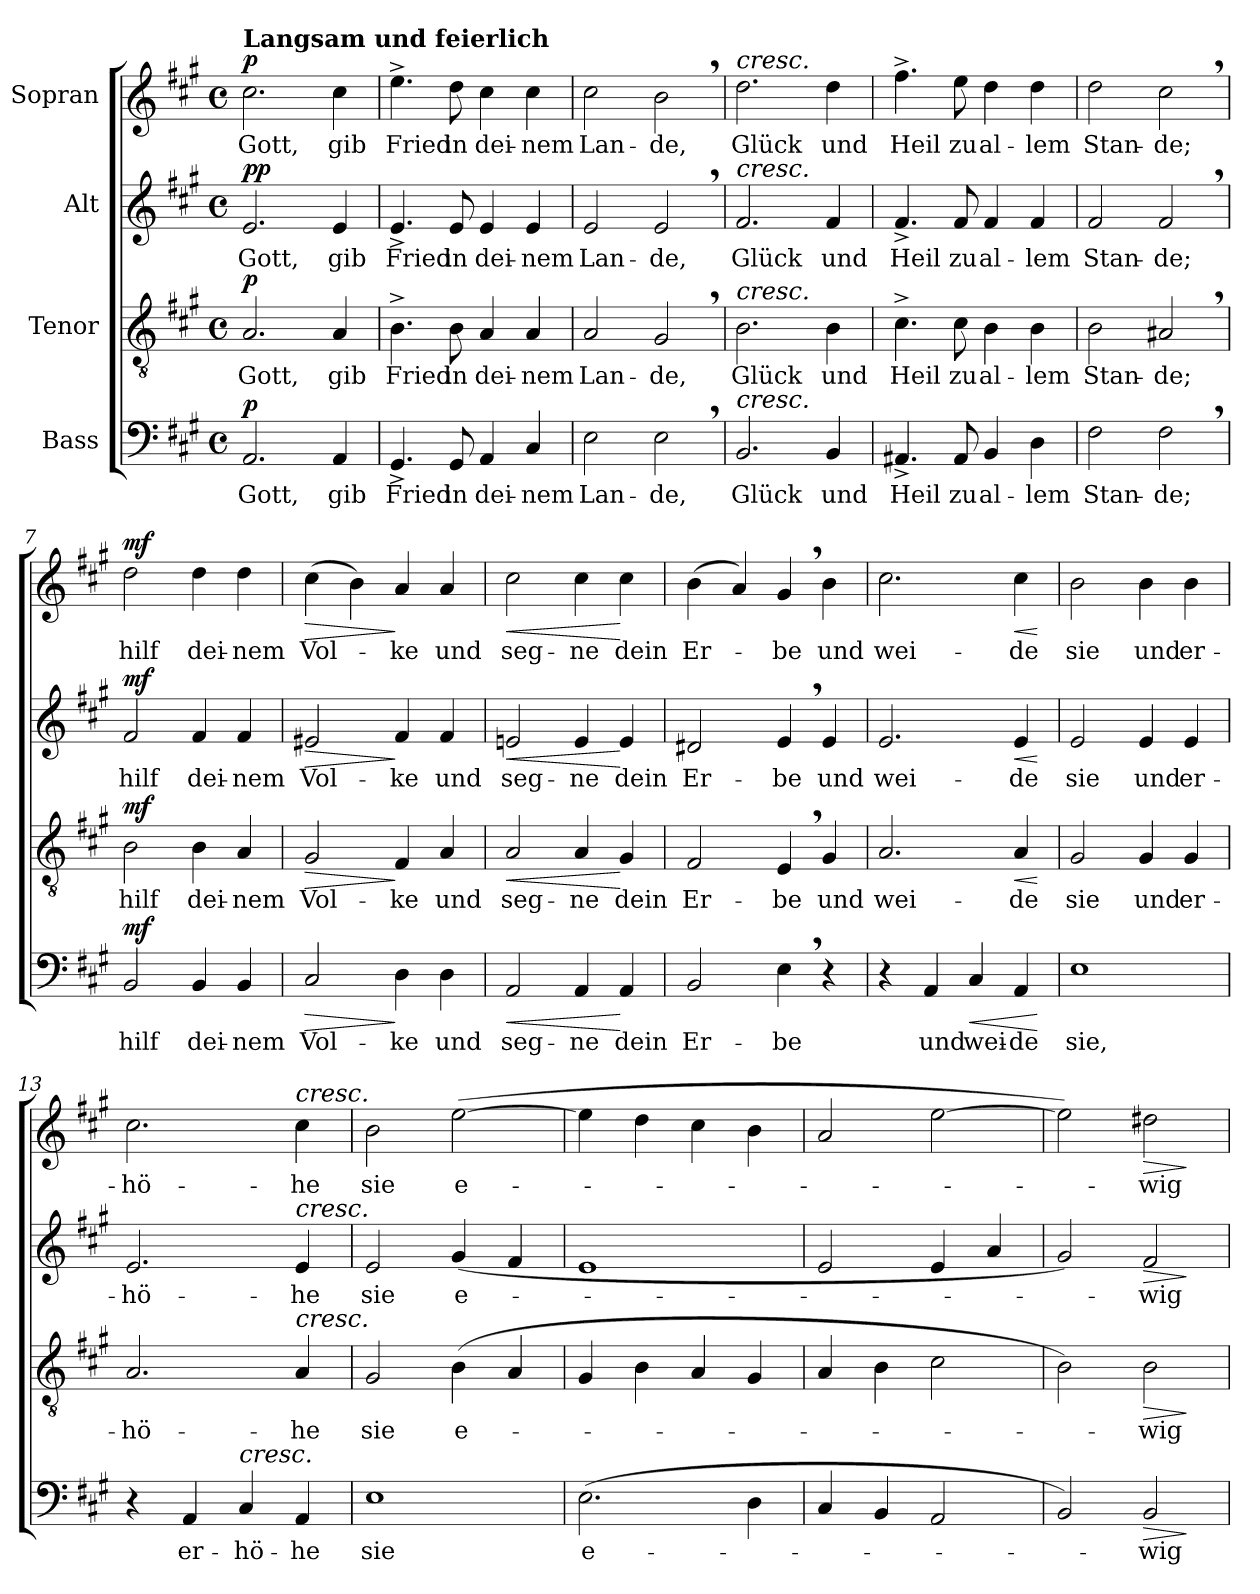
**kern	**text	**dynam	**kern	**text	**dynam	**kern	**text	**dynam	**kern	**text	**dynam
*part4	*part4	*part4	*part3	*part3	*part3	*part2	*part2	*part2	*part1	*part1	*part1
*staff4	*staff4	*staff4	*staff3	*staff3	*staff3	*staff2	*staff2	*staff2	*staff1	*staff1	*staff1
*I"Bass	*	*	*I"Tenor	*	*	*I"Alt	*	*	*I"Sopran	*	*
*clefF4	*	*	*clefGv2	*	*	*clefG2	*	*	*clefG2	*	*
*k[f#c#g#]	*	*	*k[f#c#g#]	*	*	*k[f#c#g#]	*	*	*k[f#c#g#]	*	*
*M4/4	*	*	*M4/4	*	*	*M4/4	*	*	*M4/4	*	*
*met(c)	*	*	*met(c)	*	*	*met(c)	*	*	*met(c)	*	*
=1	=1	=1	=1	=1	=1	=1	=1	=1	=1	=1	=1
!	!	!	!	!	!	!	!	!	!LO:TX:a:B:t=Langsam und feierlich	!	!
!	!LO:LY:b	!LO:DY:a	!	!LO:LY:b	!LO:DY:a	!	!LO:LY:b	!LO:DY:a	!	!LO:LY:b	!
!	!	!	!	!	!	!	!	!LO:DY:n=1:a	!	!	!LO:DY:a
2.AA/	Gott,	p	2.A/	Gott,	p	2.e/	Gott,	p p	2.cc#\	Gott,	p
!	!LO:LY:b	!	!	!LO:LY:b	!	!	!LO:LY:b	!	!	!LO:LY:b	!
4AA/	gib	.	4A/	gib	.	4e/	gib	.	4cc#\	gib	.
=2	=2	=2	=2	=2	=2	=2	=2	=2	=2	=2	=2
!	!LO:LY:b	!	!	!LO:LY:b	!	!	!LO:LY:b	!	!	!LO:LY:b	!
4.GG#^/	Fried	.	4.B^\	Fried	.	4.e^/	Fried	.	4.ee^\	Fried	.
!	!LO:LY:b	!	!	!LO:LY:b	!	!	!LO:LY:b	!	!	!LO:LY:b	!
8GG#/	in	.	8B\	in	.	8e/	in	.	8dd\	in	.
!	!LO:LY:b	!	!	!LO:LY:b	!	!	!LO:LY:b	!	!	!LO:LY:b	!
4AA/	dei-	.	4A/	dei-	.	4e/	dei-	.	4cc#\	dei-	.
!	!LO:LY:b	!	!	!LO:LY:b	!	!	!LO:LY:b	!	!	!LO:LY:b	!
4C#/	-nem	.	4A/	-nem	.	4e/	-nem	.	4cc#\	-nem	.
=3	=3	=3	=3	=3	=3	=3	=3	=3	=3	=3	=3
!	!LO:LY:b	!	!	!LO:LY:b	!	!	!LO:LY:b	!	!	!LO:LY:b	!
2E\	Lan-	.	2A/	Lan-	.	2e/	Lan-	.	2cc#\	Lan-	.
!	!LO:LY:b	!	!	!LO:LY:b	!	!	!LO:LY:b	!	!	!LO:LY:b	!
2E,\	-de,	.	2G#,/	-de,	.	2e,/	-de,	.	2b,\	-de,	.
=4	=4	=4	=4	=4	=4	=4	=4	=4	=4	=4	=4
!	!	!	!	!	!	!	!	!	!LO:TX:a:i:t=cresc.	!	!
!	!	!	!	!	!	!LO:TX:a:i:t=cresc.	!	!	!	!	!
!	!	!	!LO:TX:a:i:t=cresc.	!	!	!	!	!	!	!	!
!LO:TX:a:i:t=cresc.	!	!	!	!	!	!	!	!	!	!	!
!	!LO:LY:b	!	!	!LO:LY:b	!	!	!LO:LY:b	!	!	!LO:LY:b	!
2.BB/	Glück	.	2.B\	Glück	.	2.f#/	Glück	.	2.dd\	Glück	.
!	!LO:LY:b	!	!	!LO:LY:b	!	!	!LO:LY:b	!	!	!LO:LY:b	!
4BB/	und	.	4B\	und	.	4f#/	und	.	4dd\	und	.
!!LO:LB:g=z
=5	=5	=5	=5	=5	=5	=5	=5	=5	=5	=5	=5
!	!LO:LY:b	!	!	!LO:LY:b	!	!	!LO:LY:b	!	!	!LO:LY:b	!
4.AA#X^/	Heil	.	4.c#^\	Heil	.	4.f#^/	Heil	.	4.ff#^\	Heil	.
!	!LO:LY:b	!	!	!LO:LY:b	!	!	!LO:LY:b	!	!	!LO:LY:b	!
8AA#/	zu	.	8c#\	zu	.	8f#/	zu	.	8ee\	zu	.
!	!LO:LY:b	!	!	!LO:LY:b	!	!	!LO:LY:b	!	!	!LO:LY:b	!
4BB/	al-	.	4B\	al-	.	4f#/	al-	.	4dd\	al-	.
!	!LO:LY:b	!	!	!LO:LY:b	!	!	!LO:LY:b	!	!	!LO:LY:b	!
4D\	-lem	.	4B\	-lem	.	4f#/	-lem	.	4dd\	-lem	.
=6	=6	=6	=6	=6	=6	=6	=6	=6	=6	=6	=6
!	!LO:LY:b	!	!	!LO:LY:b	!	!	!LO:LY:b	!	!	!LO:LY:b	!
2F#\	Stan-	.	2B\	Stan-	.	2f#/	Stan-	.	2dd\	Stan-	.
!	!LO:LY:b	!	!	!LO:LY:b	!	!	!LO:LY:b	!	!	!LO:LY:b	!
2F#,\	-de;	.	2A#X,/	-de;	.	2f#,/	-de;	.	2cc#,\	-de;	.
=7	=7	=7	=7	=7	=7	=7	=7	=7	=7	=7	=7
!	!LO:LY:b	!LO:DY:a	!	!LO:LY:b	!LO:DY:a	!	!LO:LY:b	!LO:DY:a	!	!LO:LY:b	!LO:DY:a
2BB/	hilf	mf	2B\	hilf	mf	2f#/	hilf	mf	2dd\	hilf	mf
!	!LO:LY:b	!	!	!LO:LY:b	!	!	!LO:LY:b	!	!	!LO:LY:b	!
4BB/	dei-	.	4B\	dei-	.	4f#/	dei-	.	4dd\	dei-	.
!	!LO:LY:b	!	!	!LO:LY:b	!	!	!LO:LY:b	!	!	!LO:LY:b	!
4BB/	-nem	.	4A/	-nem	.	4f#/	-nem	.	4dd\	-nem	.
=8	=8	=8	=8	=8	=8	=8	=8	=8	=8	=8	=8
!	!LO:LY:b	!LO:HP:b	!	!LO:LY:b	!LO:HP:b	!	!LO:LY:b	!LO:HP:b	!	!LO:LY:b	!LO:HP:b
2C#/	Vol-	>	2G#/	Vol-	>	2e#X/	Vol-	>	(4cc#\	Vol-	>
.	.	.	.	.	.	.	.	.	4b\)	.	.
!	!LO:LY:b	!	!	!LO:LY:b	!	!	!LO:LY:b	!	!	!LO:LY:b	!
4D\	-ke	]	4F#/	-ke	]	4f#/	-ke	]	4a/	-ke	]
!	!LO:LY:b	!	!	!LO:LY:b	!	!	!LO:LY:b	!	!	!LO:LY:b	!
4D\	und	.	4A/	und	.	4f#/	und	.	4a/	und	.
!!LO:LB:g=z
=9	=9	=9	=9	=9	=9	=9	=9	=9	=9	=9	=9
!	!LO:LY:b	!LO:HP:b	!	!LO:LY:b	!LO:HP:b	!	!LO:LY:b	!LO:HP:b	!	!LO:LY:b	!LO:HP:b
2AA/	seg-	<	2A/	seg-	<	2en/	seg-	<	2cc#\	seg-	<
!	!LO:LY:b	!	!	!LO:LY:b	!	!	!LO:LY:b	!	!	!LO:LY:b	!
4AA/	-ne	.	4A/	-ne	.	4e/	-ne	.	4cc#\	-ne	.
!	!LO:LY:b	!	!	!LO:LY:b	!	!	!LO:LY:b	!	!	!LO:LY:b	!
4AA/	dein	[	4G#/	dein	[	4e/	dein	[	4cc#\	dein	[
=10	=10	=10	=10	=10	=10	=10	=10	=10	=10	=10	=10
!	!LO:LY:b	!	!	!LO:LY:b	!	!	!LO:LY:b	!	!	!LO:LY:b	!
2BB/	Er-	.	2F#/	Er-	.	2d#X/	Er-	.	(4b\	Er-	.
.	.	.	.	.	.	.	.	.	4a/)	.	.
!	!LO:LY:b	!	!	!LO:LY:b	!	!	!LO:LY:b	!	!	!LO:LY:b	!
4E,\	-be	.	4E,/	-be	.	4e,/	-be	.	4g#,/	-be	.
!	!	!	!	!LO:LY:b	!	!	!LO:LY:b	!	!	!LO:LY:b	!
4r	.	.	4G#/	und	.	4e/	und	.	4b\	und	.
=11	=11	=11	=11	=11	=11	=11	=11	=11	=11	=11	=11
!	!	!	!	!LO:LY:b	!	!	!LO:LY:b	!	!	!LO:LY:b	!
4r	.	.	2.A/	wei-	.	2.e/	wei-	.	2.cc#\	wei-	.
!	!LO:LY:b	!	!	!	!	!	!	!	!	!	!
4AA/	und	.	.	.	.	.	.	.	.	.	.
!	!LO:LY:b	!LO:HP:b	!	!	!	!	!	!	!	!	!
4C#/	wei-	<	.	.	.	.	.	.	.	.	.
!	!LO:LY:b	!	!	!LO:LY:b	!LO:HP:b	!	!LO:LY:b	!LO:HP:b	!	!LO:LY:b	!LO:HP:b
4AA/	-de	.	4A/	-de	<	4e/	-de	<	4cc#\	-de	<
.	.	[	.	.	[	.	.	[	.	.	[
=12	=12	=12	=12	=12	=12	=12	=12	=12	=12	=12	=12
!	!LO:LY:b	!	!	!LO:LY:b	!	!	!LO:LY:b	!	!	!LO:LY:b	!
1E	sie,	.	2G#/	sie	.	2e/	sie	.	2b\	sie	.
!	!	!	!	!LO:LY:b	!	!	!LO:LY:b	!	!	!LO:LY:b	!
.	.	.	4G#/	und	.	4e/	und	.	4b\	und	.
!	!	!	!	!LO:LY:b	!	!	!LO:LY:b	!	!	!LO:LY:b	!
.	.	.	4G#/	er-	.	4e/	er-	.	4b\	er-	.
=13	=13	=13	=13	=13	=13	=13	=13	=13	=13	=13	=13
!	!	!	!	!LO:LY:b	!	!	!LO:LY:b	!	!	!LO:LY:b	!
4r	.	.	2.A/	-hö-	.	2.e/	-hö-	.	2.cc#\	-hö-	.
!	!LO:LY:b	!	!	!	!	!	!	!	!	!	!
4AA/	er-	.	.	.	.	.	.	.	.	.	.
!LO:TX:a:i:t=cresc.	!	!	!	!	!	!	!	!	!	!	!
!	!LO:LY:b	!	!	!	!	!	!	!	!	!	!
4C#/	-hö-	.	.	.	.	.	.	.	.	.	.
!	!	!	!	!	!	!	!	!	!LO:TX:a:i:t=cresc.	!	!
!	!	!	!	!	!	!LO:TX:a:i:t=cresc.	!	!	!	!	!
!	!	!	!LO:TX:a:i:t=cresc.	!	!	!	!	!	!	!	!
!	!LO:LY:b	!	!	!LO:LY:b	!	!	!LO:LY:b	!	!	!LO:LY:b	!
4AA/	-he	.	4A/	-he	.	4e/	-he	.	4cc#\	-he	.
!!LO:PB:g=z
=14	=14	=14	=14	=14	=14	=14	=14	=14	=14	=14	=14
!	!LO:LY:b	!	!	!LO:LY:b	!	!	!LO:LY:b	!	!	!LO:LY:b	!
1E	sie	.	2G#/	sie	.	2e/	sie	.	2b\	sie	.
!	!	!	!	!LO:LY:b	!	!	!LO:LY:b	!	!	!LO:LY:b	!
.	.	.	(4B\	e-	.	(4g#/	e-	.	([2ee\	e-	.
.	.	.	4A/	.	.	4f#/	.	.	.	.	.
=15	=15	=15	=15	=15	=15	=15	=15	=15	=15	=15	=15
!	!LO:LY:b	!	!	!	!	!	!	!	!	!	!
(2.E\	e-	.	4G#/	.	.	1e	.	.	4ee\]	.	.
.	.	.	4B\	.	.	.	.	.	4dd\	.	.
.	.	.	4A/	.	.	.	.	.	4cc#\	.	.
4D\	.	.	4G#/	.	.	.	.	.	4b\	.	.
=16	=16	=16	=16	=16	=16	=16	=16	=16	=16	=16	=16
4C#/	.	.	4A/	.	.	2e/	.	.	2a/	.	.
4BB/	.	.	4B\	.	.	.	.	.	.	.	.
2AA/	.	.	2c#\	.	.	4e/	.	.	[2ee\	.	.
.	.	.	.	.	.	4a/	.	.	.	.	.
=17	=17	=17	=17	=17	=17	=17	=17	=17	=17	=17	=17
2BB/)	.	.	2B\)	.	.	2g#/)	.	.	2ee\])	.	.
!	!LO:LY:b	!LO:HP:b	!	!LO:LY:b	!LO:HP:b	!	!LO:LY:b	!LO:HP:b	!	!LO:LY:b	!LO:HP:b
2BB/	-wig-	>	2B\	-wig-	>	2f#/	-wig-	>	2dd#X\	-wig-	>
.	.	]	.	.	]	.	.	]	.	.	]
=	=	=	=	=	=	=	=	=	=	=	=
*-	*-	*-	*-	*-	*-	*-	*-	*-	*-	*-	*-
